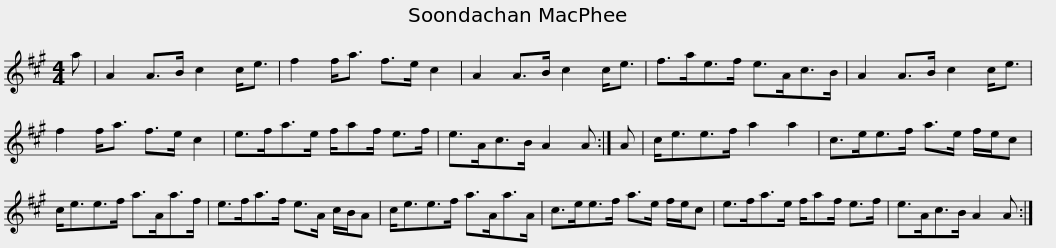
X:1
L:1/8
M:4/4
I:linebreak $
K:A
V:1 treble
V:1
 a | A2 A>B c2 c<e | f2 f<a f>e c2 | A2 A>B c2 c<e | f>ae>f e>Ac>B | %5
 A2 A>B c2 c<e |$ f2 f<a f>e c2 | e>fa>e f/af/ e>f | e>Ac>B A2 A :| A | %10
 c<ee>f a2 a2 | c>ee>f a>e f/e/c |$ c<ee>f a>Aa>f | e>fa>f e>A c/B/A | c<ee>f a>Aa>A | %15
 c>ee>f a>e f/e/c |$ e>fa>e f/af/ e>f | e>Ac>B A2 A :| %18
